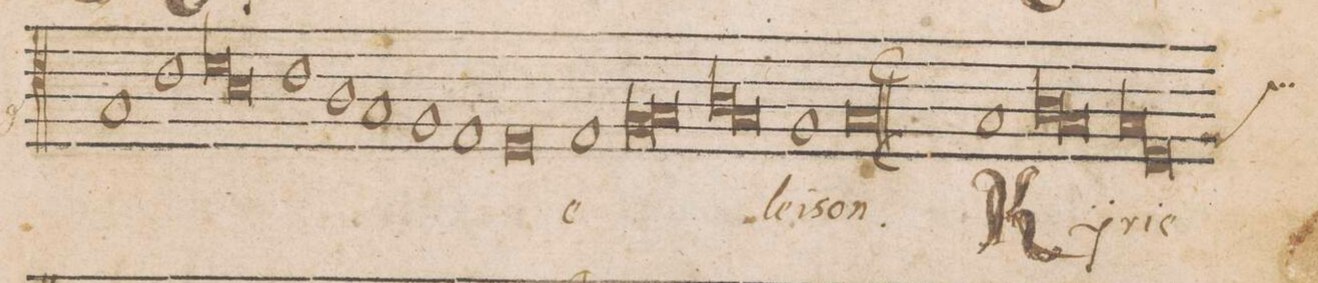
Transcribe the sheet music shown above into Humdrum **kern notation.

**kern	**text
*I"TENOR	*
*clefC4	*
*k[]	*
*met(C|)	*
*M2/1	*
*Xlig	*
=14-	=14-
1G	.
1c	.
=15-	=15-
*lig	*
1d	.
1B	.
*Xlig	*
=16-	=16-
1c	.
1A	.
=17-	=17-
1G	.
1F	.
=18-	=18-
1E	.
0D	.
=19-	=19-
1E	e-
=20-	=20-
*lig	*
1F	.
1G	.
*Xlig	*
=21-	=21-
*lig	*
1A	.
1G	.
*Xlig	*
=22-	=22-
1F	-lei-
[y1G	-son.
=23-	=23-
00G]yy	.
=24-	=24-
=25||-	=25||-
1G	Kÿ-
*lig	*
1A	-ri-
=26-	=26-
1G	.
*Xlig	*
*lig	*
1G	-e
=27-	=27-
*custos:F	*
1D	.
*-	*-
